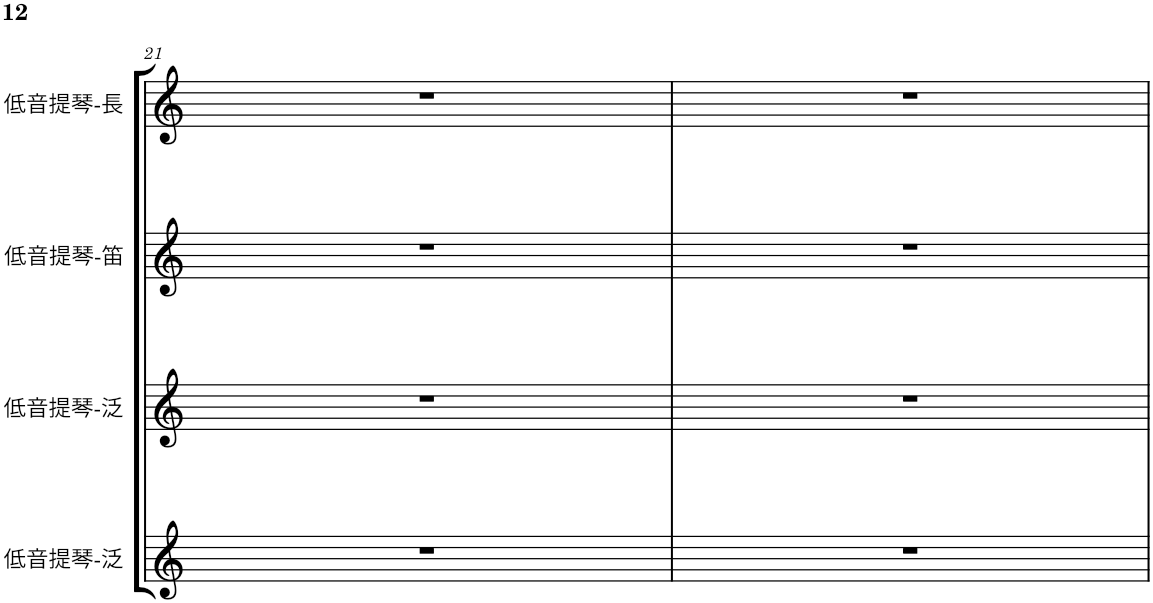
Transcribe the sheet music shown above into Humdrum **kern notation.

**kern	**kern	**kern	**kern	**kern	**kern	**kern	**kern	**kern
*part9	*part8	*part7	*part6	*part5	*part4	*part3	*part2	*part1
*staff9	*staff8	*staff7	*staff6	*staff5	*staff4	*staff3	*staff2	*staff1
*I"低音提琴-泛	*I"低音提琴-泛	*I"低音提琴-笛	*I"低音提琴-長	*I"架子鼓-鈸	*I"架子鼓-筒鼓	*I"架子鼓-腳踏鈸	*I"架子鼓-小鼓	*I"架子鼓-大鼓
!!LO:PB:g=z
*clefG2	*clefG2	*clefG2	*clefG2	*clefG2	*clefG2	*clefG2	*clefG2	*clefG2
*k[]	*k[]	*k[]	*k[]	*k[]	*k[]	*k[]	*k[]	*k[]
*M12/8	*M12/8	*M12/8	*M12/8	*M12/8	*M12/8	*M12/8	*M12/8	*M12/8
*	*	*	*	*	*	*Xbrackettup	*	*
=21	=21	=21	=21	=21	=21	=21	=21	=21
1.r	1.r	1.r	1.r	[4.cccc	2r	3b	4.AA	4.CC
.	.	.	.	.	.	3%2b-X	.	.
.	.	.	.	4.cccc]	.	.	4AA-X	4r
.	.	.	.	.	4r	.	.	.
.	.	.	.	.	.	.	8GG	8CC
.	.	.	.	4r	4r	.	4.FF#X	4.CC
.	.	.	.	8r	8r	8r	.	.
.	.	.	.	4r	8r	[4.b-	4.GG	4r
.	.	.	.	.	8cc\L	.	.	.
.	.	.	.	8r	8cc\J	.	.	8r
=22	=22	=22	=22	=22	=22	=22	=22	=22
1.r	1.r	1.r	1.r	2r	4.cc	4.b-]	4.AA	[4.CC
.	.	.	.	.	4r	2.b-X	4AA-X	4CC]
.	.	.	.	4r	.	.	.	.
.	.	.	.	.	8r	.	8GG	8CC
.	.	.	.	4r	4r	.	4.FF#X	[4.CC
.	.	.	.	8r	8r	.	.	.
*	*	*	*	*Xbrackettup	*	*	*	*
.	.	.	.	12r	4r	4.b-	4.GG	4.CC]
.	.	.	.	12r	.	.	.	.
.	.	.	.	12cccc\L	.	.	.	.
.	.	.	.	24cccc\L	8r	.	.	.
.	.	.	.	24cccc\	.	.	.	.
.	.	.	.	24cccc\JJ	.	.	.	.
=	=	=	=	=	=	=	=	=
*-	*-	*-	*-	*-	*-	*-	*-	*-
